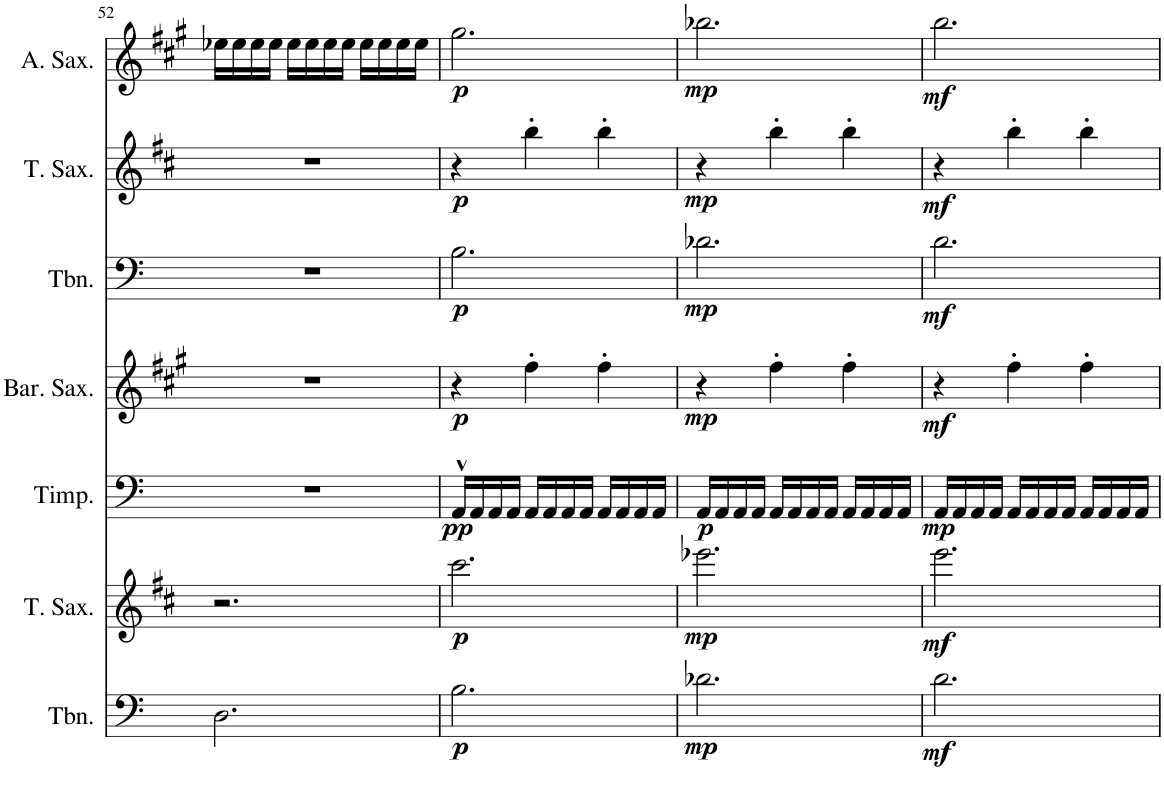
**kern	**dynam	**kern	**dynam	**kern	**dynam	**kern	**dynam	**kern	**dynam	**kern	**dynam	**kern	**dynam
*part7	*part7	*part6	*part6	*part5	*part5	*part4	*part4	*part3	*part3	*part2	*part2	*part1	*part1
*staff7	*staff7	*staff6	*staff6	*staff5	*staff5	*staff4	*staff4	*staff3	*staff3	*staff2	*staff2	*staff1	*staff1
*I"Trombone	*	*I"Tenor Saxophone	*	*I"Timpani	*	*I"Baritone Saxophone	*	*I"Trombone	*	*I"Tenor Saxophone	*	*I"Alto Saxophone	*
*I'Tbn.	*	*I'T. Sax.	*	*I'Timp.	*	*I'Bar. Sax.	*	*I'Tbn.	*	*I'T. Sax.	*	*I'A. Sax.	*
!!LO:PB:g=z
*clefF4	*	*clefG2	*	*clefF4	*	*clefG2	*	*clefF4	*	*clefG2	*	*clefG2	*
*	*	*Trd8c14	*	*	*	*Trd12c21	*	*	*	*Trd8c14	*	*Trd5c9	*
*k[]	*	*k[f#c#]	*	*k[]	*	*k[f#c#g#]	*	*k[]	*	*k[f#c#]	*	*k[f#c#g#]	*
*M3/4	*	*M3/4	*	*M3/4	*	*M3/4	*	*M3/4	*	*M3/4	*	*M3/4	*
=52	=52	=52	=52	=52	=52	=52	=52	=52	=52	=52	=52	=52	=52
2.D\	.	2.r	.	2.r	.	2.r	.	2.r	.	2.r	.	16ee-X\LL	.
.	.	.	.	.	.	.	.	.	.	.	.	16ee-\	.
.	.	.	.	.	.	.	.	.	.	.	.	16ee-\	.
.	.	.	.	.	.	.	.	.	.	.	.	16ee-\JJ	.
.	.	.	.	.	.	.	.	.	.	.	.	16ee-\LL	.
.	.	.	.	.	.	.	.	.	.	.	.	16ee-\	.
.	.	.	.	.	.	.	.	.	.	.	.	16ee-\	.
.	.	.	.	.	.	.	.	.	.	.	.	16ee-\JJ	.
.	.	.	.	.	.	.	.	.	.	.	.	16ee-\LL	.
.	.	.	.	.	.	.	.	.	.	.	.	16ee-\	.
.	.	.	.	.	.	.	.	.	.	.	.	16ee-\	.
.	.	.	.	.	.	.	.	.	.	.	.	16ee-\JJ	.
=53	=53	=53	=53	=53	=53	=53	=53	=53	=53	=53	=53	=53	=53
!	!LO:DY:b	!	!LO:DY:b	!	!LO:DY:b	!	!LO:DY:b	!	!LO:DY:b	!	!LO:DY:b	!	!LO:DY:b
2.B\	p	2.ccc#\	p	16AA^^/LL	pp	4r	p	2.B\	p	4r	p	2.gg#\	p
.	.	.	.	16AA/	.	.	.	.	.	.	.	.	.
.	.	.	.	16AA/	.	.	.	.	.	.	.	.	.
.	.	.	.	16AA/JJ	.	.	.	.	.	.	.	.	.
.	.	.	.	16AA/LL	.	4ff#'\	.	.	.	4bb'\	.	.	.
.	.	.	.	16AA/	.	.	.	.	.	.	.	.	.
.	.	.	.	16AA/	.	.	.	.	.	.	.	.	.
.	.	.	.	16AA/JJ	.	.	.	.	.	.	.	.	.
.	.	.	.	16AA/LL	.	4ff#'\	.	.	.	4bb'\	.	.	.
.	.	.	.	16AA/	.	.	.	.	.	.	.	.	.
.	.	.	.	16AA/	.	.	.	.	.	.	.	.	.
.	.	.	.	16AA/JJ	.	.	.	.	.	.	.	.	.
=54	=54	=54	=54	=54	=54	=54	=54	=54	=54	=54	=54	=54	=54
!	!LO:DY:b	!	!LO:DY:b	!	!LO:DY:b	!	!LO:DY:b	!	!LO:DY:b	!	!LO:DY:b	!	!LO:DY:b
2.d-X\	mp	2.eee-X\	mp	16AA/LL	p	4r	mp	2.d-X\	mp	4r	mp	2.bb-X\	mp
.	.	.	.	16AA/	.	.	.	.	.	.	.	.	.
.	.	.	.	16AA/	.	.	.	.	.	.	.	.	.
.	.	.	.	16AA/JJ	.	.	.	.	.	.	.	.	.
.	.	.	.	16AA/LL	.	4ff#'\	.	.	.	4bb'\	.	.	.
.	.	.	.	16AA/	.	.	.	.	.	.	.	.	.
.	.	.	.	16AA/	.	.	.	.	.	.	.	.	.
.	.	.	.	16AA/JJ	.	.	.	.	.	.	.	.	.
.	.	.	.	16AA/LL	.	4ff#'\	.	.	.	4bb'\	.	.	.
.	.	.	.	16AA/	.	.	.	.	.	.	.	.	.
.	.	.	.	16AA/	.	.	.	.	.	.	.	.	.
.	.	.	.	16AA/JJ	.	.	.	.	.	.	.	.	.
=55	=55	=55	=55	=55	=55	=55	=55	=55	=55	=55	=55	=55	=55
!	!LO:DY:b	!	!LO:DY:b	!	!LO:DY:b	!	!LO:DY:b	!	!LO:DY:b	!	!LO:DY:b	!	!LO:DY:b
2.d\	mf	2.eee\	mf	16AA/LL	mp	4r	mf	2.d\	mf	4r	mf	2.bb\	mf
.	.	.	.	16AA/	.	.	.	.	.	.	.	.	.
.	.	.	.	16AA/	.	.	.	.	.	.	.	.	.
.	.	.	.	16AA/JJ	.	.	.	.	.	.	.	.	.
.	.	.	.	16AA/LL	.	4ff#'\	.	.	.	4bb'\	.	.	.
.	.	.	.	16AA/	.	.	.	.	.	.	.	.	.
.	.	.	.	16AA/	.	.	.	.	.	.	.	.	.
.	.	.	.	16AA/JJ	.	.	.	.	.	.	.	.	.
.	.	.	.	16AA/LL	.	4ff#'\	.	.	.	4bb'\	.	.	.
.	.	.	.	16AA/	.	.	.	.	.	.	.	.	.
.	.	.	.	16AA/	.	.	.	.	.	.	.	.	.
.	.	.	.	16AA/JJ	.	.	.	.	.	.	.	.	.
=	=	=	=	=	=	=	=	=	=	=	=	=	=
*-	*-	*-	*-	*-	*-	*-	*-	*-	*-	*-	*-	*-	*-
